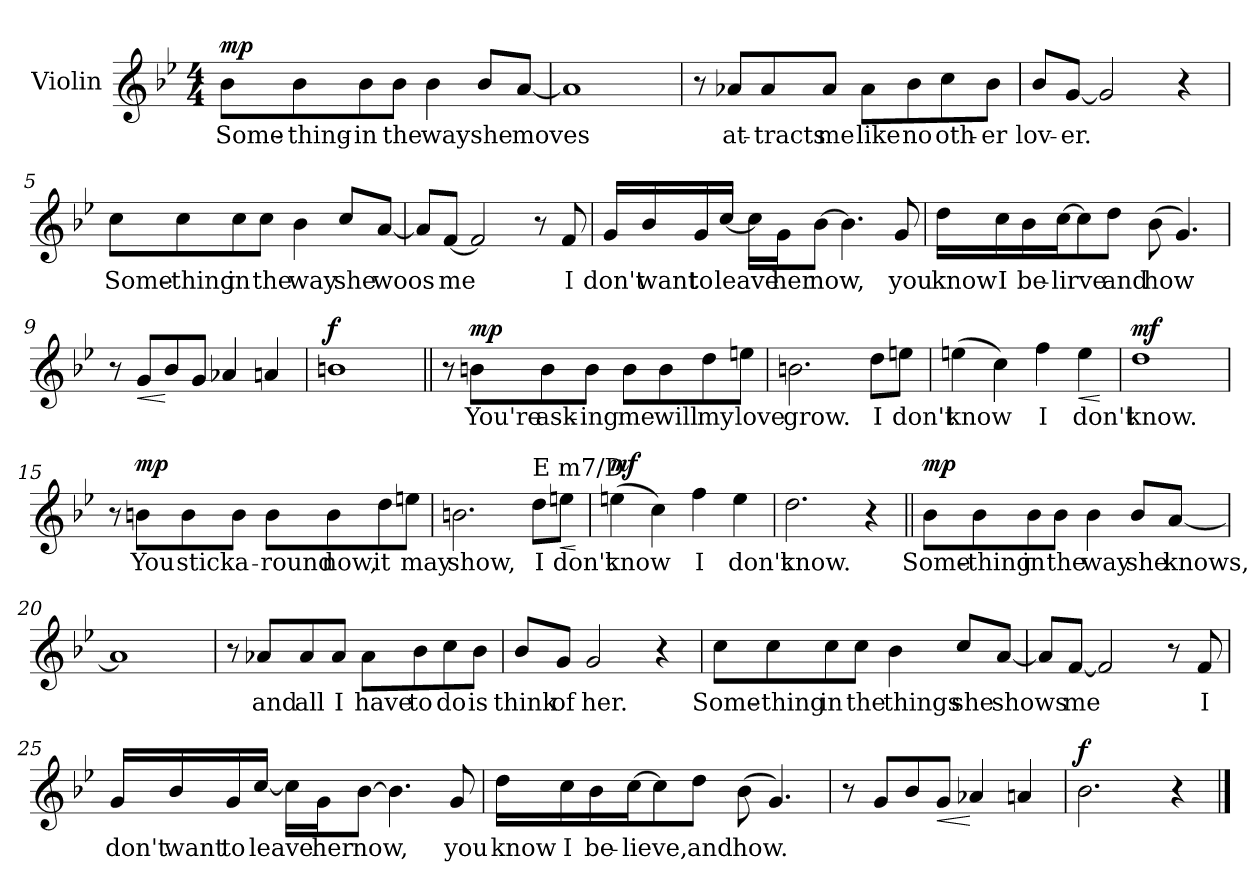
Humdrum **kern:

**kern	**text	**dynam
*part1	*part1	*part1
*staff1	*staff1	*staff1
*I"Violin	*	*
*I'Vln	*	*
*clefG2	*	*
*k[b-e-]	*	*
*B-:	*	*
*M4/4	*	*
=1	=1	=1
!	!	!LO:DY:a
8b-\L	Some-	mp
8b-\	-thing-	.
8b-\	in	.
8b-\J	the	.
4b-\	way	.
8b-/L	she	.
[8a/J	moves	.
=2	=2	=2
1a]	.	.
=3	=3	=3
8r	.	.
8a-X/L	at-	.
8a-/	-tracts	.
8a-/J	me	.
8a-\L	like	.
8b-\	no	.
8cc\	oth-	.
8b-\J	-er	.
=4	=4	=4
8b-/L	lov-	.
[8g/J	-er.	.
2g/]	.	.
4r	.	.
!!LO:LB:g=z
=5	=5	=5
8cc\L	Some-	.
8cc\	-thing	.
8cc\	in	.
8cc\J	the	.
4b-\	way	.
8cc/L	she	.
[8a/J	woos	.
=6	=6	=6
8a/L]	.	.
[8f/J	me	.
2f/]	.	.
8r	.	.
8f/	I	.
=7	=7	=7
16g/L	don't	.
16b-/	want	.
16g/	to	.
[16cc/J	leave	.
16cc\L]	.	.
16g\	her	.
[8b-\J	now,	.
4.b-\]	.	.
8g/	you	.
!!LO:LB:g=z
=8	=8	=8
16dd\L	know	.
16cc\	-I	.
16b-\	be-	.
[16cc\	-lirve	.
8cc\]	.	.
8dd\J	and	.
(8b-\	how	.
4.g/)	.	.
=9	=9	=9
8r	.	.
!	!	!LO:HP:b
8g/L	.	<
8b-/	.	[
8g/J	.	.
4a-X/	.	.
4an/	.	.
=10	=10	=10
!	!	!LO:DY:a
1bn	.	f
=11||	=11||	=11||
8r	.	.
!	!	!LO:DY:a
8bn\L	You're	mp
8b\	ask-	.
8b\J	-ing	.
8b\L	me	.
8b\	will	.
8dd\	my	.
8een\J	love	.
!!LO:LB:g=z
=12	=12	=12
2.bn\	grow.	.
8dd\L	I	.
8een\J	don't	.
=13	=13	=13
(4een\	know	.
4cc\)	.	.
4ff\	I	.
!	!	!LO:HP:b
4ee\	don't	<
.	.	[
=14	=14	=14
!	!	!LO:DY:a
1dd	know.	mf
=15	=15	=15
8r	.	.
!	!	!LO:DY:a
8bn\L	You	mp
8b\	stick	.
8b\J	a-	.
8b\L	-round	.
8b\	now,	.
8dd\	it	.
8een\J	may	.
=16	=16	=16
2.bn\	show,	.
!LO:TX:a:t=E m7/D	!	!
8dd\L	I	.
!	!	!LO:HP:b
8een\J	don't	<
.	.	[
!!LO:LB:g=z
=17	=17	=17
!	!	!LO:DY:a
(4een\	know	mf
4cc\)	.	.
4ff\	I	.
4ee\	don't	.
=18	=18	=18
2.dd\	know.	.
4r	.	.
=19||	=19||	=19||
!	!	!LO:DY:a
8b-\L	Some-	mp
8b-\	-thing	.
8b-\	in	.
8b-\J	the	.
4b-\	way	.
8b-/L	she	.
[8a/J	knows,	.
=20	=20	=20
1a]	.	.
=21	=21	=21
8r	.	.
8a-X/L	and	.
8a-/	all	.
8a-/J	I	.
8a-\L	have	.
8b-\	to	.
8cc\	do	.
8b-\J	is	.
!!LO:LB:g=z
=22	=22	=22
8b-/L	think	.
8g/J	of	.
2g/	her.	.
4r	.	.
=23	=23	=23
8cc\L	Some-	.
8cc\	-thing	.
8cc\	in	.
8cc\J	the	.
4b-\	things	.
8cc/L	she	.
[8a/J	shows	.
=24	=24	=24
8a/L]	.	.
[8f/J	me	.
2f/]	.	.
8r	.	.
8f/	I	.
!!LO:LB:g=z
=25	=25	=25
16g/L	don't	.
16b-/	want	.
16g/	to	.
[16cc/J	leave	.
16cc\L]	.	.
16g\	her	.
[8b-\J	now,	.
4.b-\]	.	.
8g/	you	.
=26	=26	=26
16dd\L	know	.
16cc\	I	.
16b-\	be-	.
[16cc\	lieve,	.
8cc\]	.	.
8dd\J	and	.
(8b-\	how.	.
4.g/)	.	.
=27	=27	=27
8r	.	.
8g/L	.	.
8b-/	.	.
!	!	!LO:HP:b
8g/J	.	<
4a-X/	.	[
4an/	.	.
=28	=28	=28
!	!	!LO:DY:a
2.b-\	.	f
4r	.	.
==	==	==
*-	*-	*-
